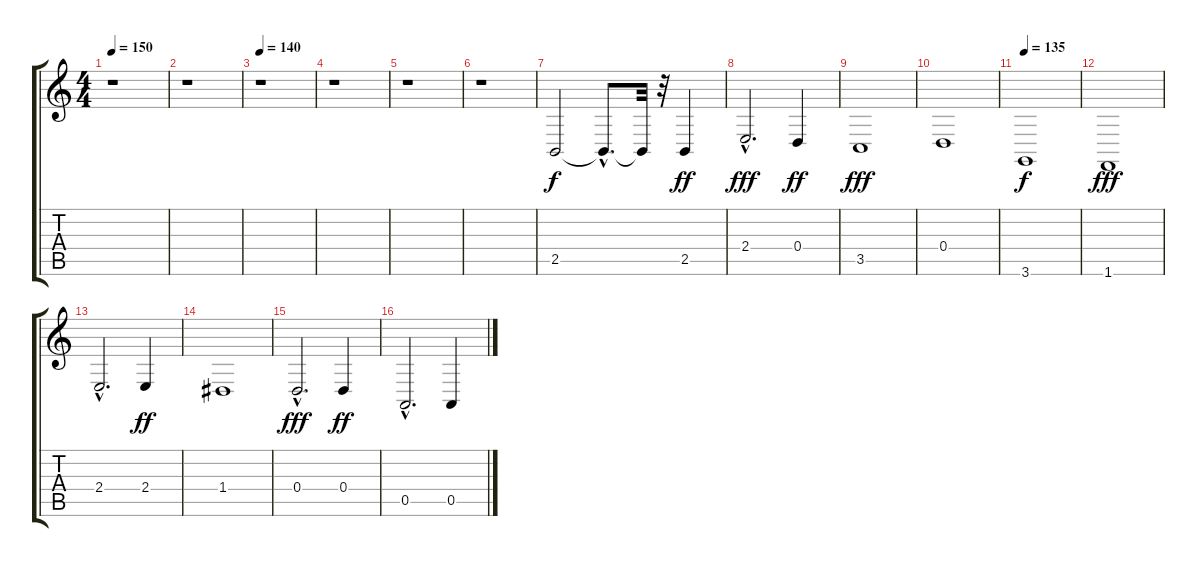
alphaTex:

\track "" {instrument timpani}
\staff {score tabs}
\tuning (E4 B3 G3 D3 A2 E2) {hide}
\ts (4 4)
\tempo 150
\clef g2
\ks c
r.1{dy f} |
r.1 |
\tempo 140
r.1 |
r.1 |
r.1 |
r.1 |
2.5.2 2.5{hac t}.8{d} 2.5{t}.32 r.32 2.5.4{dy ff} |
2.4{hac}.2{d dy fff} 0.4.4{dy ff} |
3.5.1{dy fff} |
0.4.1 |
\tempo 135
3.6.1{dy f} |
1.6.1{dy fff} |
2.4{hac}.2{d} 2.4.4{dy ff} |
1.4.1 |
0.4{hac}.2{d dy fff} 0.4.4{dy ff} |
0.5{hac}.2{d} 0.5.4
